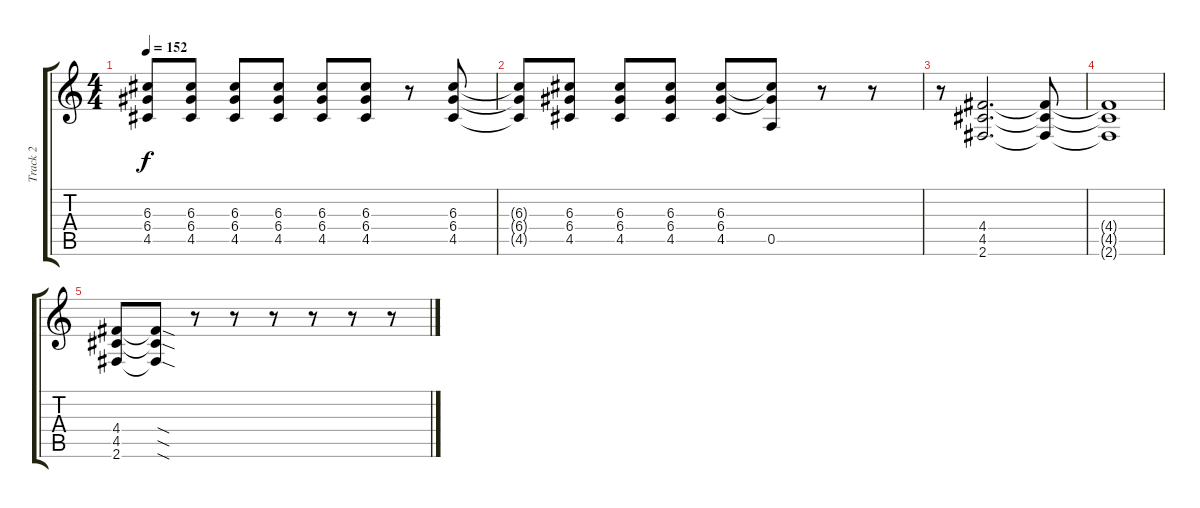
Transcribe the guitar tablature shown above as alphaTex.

\track ("Track 2" "Track 2") {instrument distortionguitar}
\staff {score tabs}
\tuning (E4 B3 G3 D3 A2 E2) {hide}
\ts (4 4)
\tempo 152
\clef g2
\ks c
(6.3{t} 6.4{t} 4.5{t}).8{dy f} (6.3 6.4 4.5).8 (6.3 6.4 4.5).8 (6.3 6.4 4.5).8 (6.3 6.4 4.5).8 (6.3 6.4 4.5).8 r.8 (6.3 6.4 4.5).8 |
(6.3{t} 6.4{t} 4.5{t}).8 (6.3 6.4 4.5).8 (6.3 6.4 4.5).8 (6.3 6.4 4.5).8 (6.3 6.4 4.5).8 (6.3{t} 6.4{t} 0.5).8 r.8 r.8 |
r.8 (4.4 4.5 2.6).2{d} (4.4{t} 4.5{t} 2.6{t}).8 |
(4.4{t} 4.5{t} 2.6{t}).1 |
(4.4 4.5 2.6).8 (4.4{sod t} 4.5{sod t} 2.6{sod t}).8 r.8 r.8 r.8 r.8 r.8 r.8
